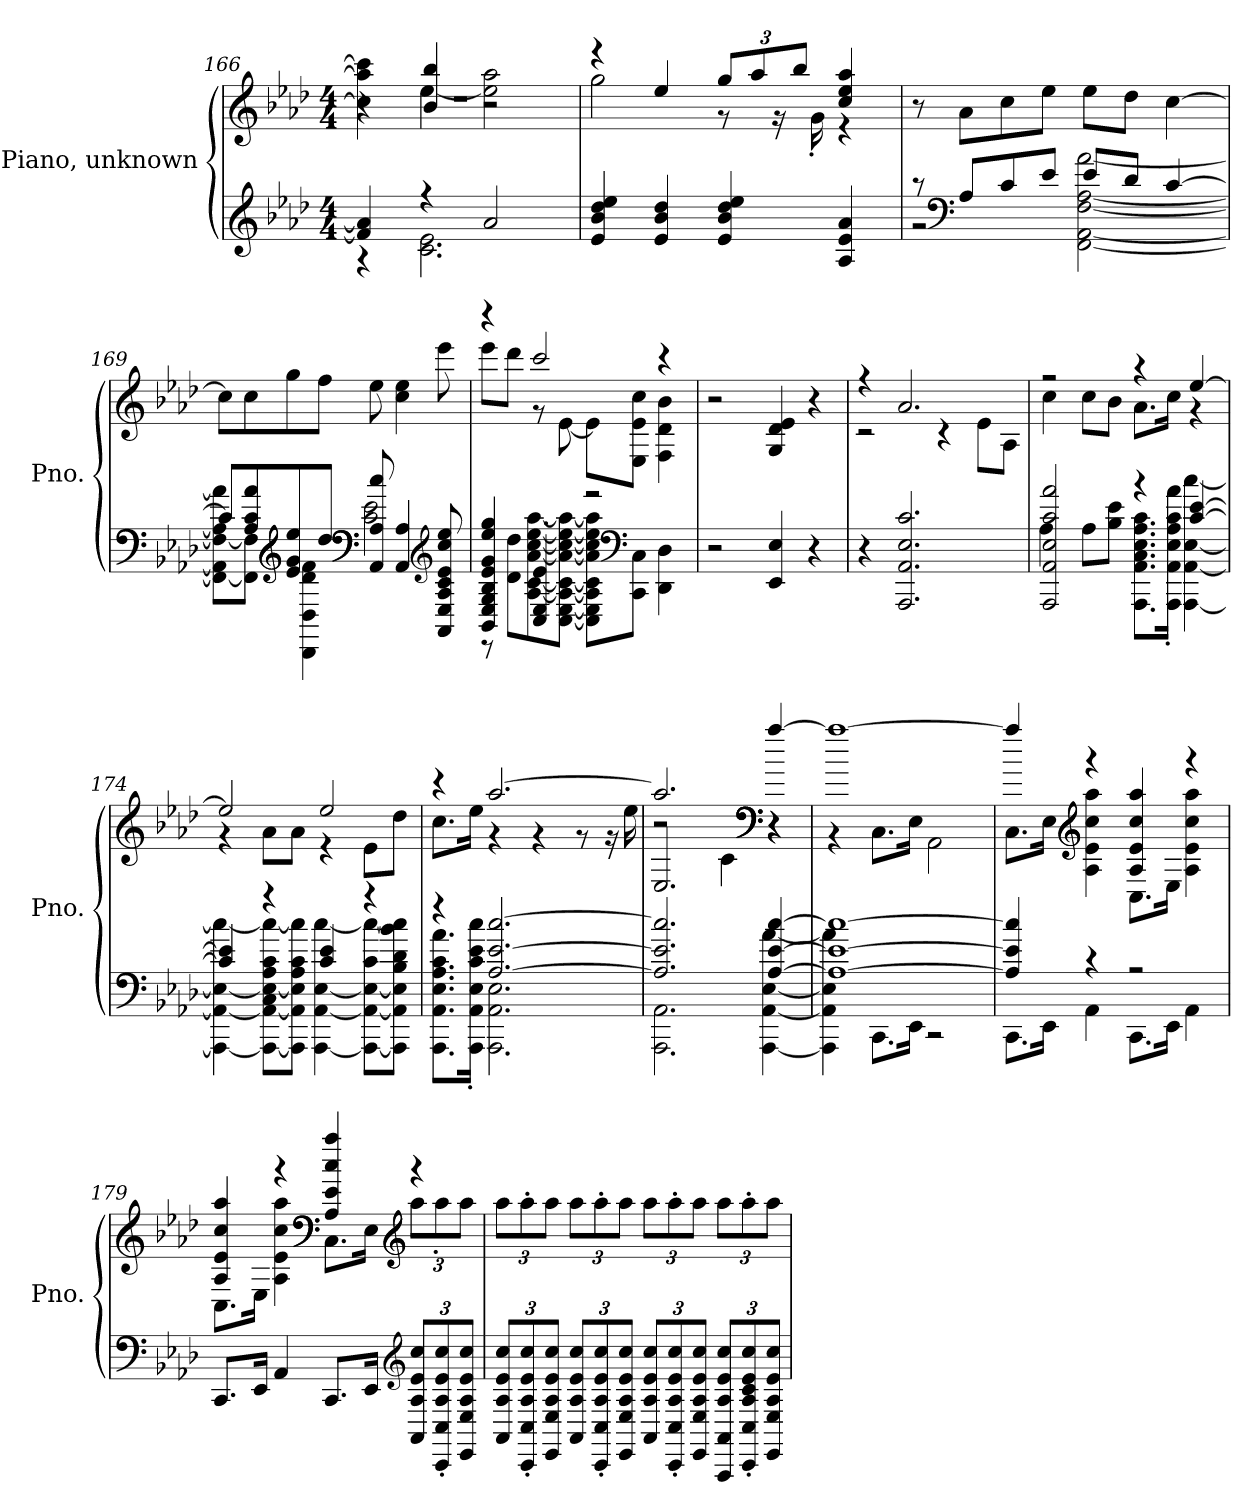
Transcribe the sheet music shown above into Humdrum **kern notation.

**kern	**kern
*part1	*part1
*staff2	*staff1
*I"Piano, unknown	*
*I'Pno.	*
*clefG2	*clefG2
*k[b-e-a-d-]	*k[b-e-a-d-]
*M4/4	*M4/4
=166	=166
*^	*^
*	*	*	*^
4f/] 4a-/]	4r	1r	4cc\] 4aa-\] 4ccc\]	4r
4r	2.c\ 2.e-\	.	[4ee-\	4b-/ 4bb-/
2a-/	.	.	2ee-\] 2aa-\	2r
*v	*v	*	*	*
*	*	*v	*v
=167	=167	=167
4e-/ 4b-/ 4dd-/ 4ee-/	4r	2gg\
4e-/ 4b-/ 4dd-/	4ee-/	.
*	*Xbrackettup	*
4e-/ 4b-/ 4dd-/ 4ee-/	12gg/L	8r
.	12aa-/	.
.	.	16r
.	12bb-/J	.
.	.	16g'\
4A-/ 4e-/ 4a-/	4cc/ 4ee-/ 4aa-/	4r
*	*v	*v
=168	=168
*^	*
8r	2r	8r
*clefF4	*	*
8A-/L	.	8a-\L
8c/	.	8cc\
8e-/J	.	8ee-\J
8e-/L	[2FF\ [2AA-\ [2F\ [2A-\ [2a-\	8ee-\L
8d-/J	.	8dd-\J
[4c/	.	[4cc\
!!LO:LB:g=z
=169	=169	=169
8c/L]	8FF\_ 8AA-\] 8F\_ 8A-\] 8a-\]L	8cc\L]
8A-/ 8c/ 8a-/	8FF\] 8F\]J	8cc\
*clefG2	*	*
8e-/ 8g/ 8ee-/	4DD-\ 4D-\ 4d-\ 4f\	8gg\
8dd-/J	.	8ff\J
*clefF4	*	*
8AA-/ 8A-/ 8cc/	2c\ 2e-\	8ee-\
4AA-/ 4A-/	.	4cc\ 4ee-\
*clefG2	*	*
8AA-/ 8E-/ 8A-/ 8c/ 8e-/ 8cc/ 8ee-/	.	8eee-\
=170	=170	=170
*	*	*^
4BB-/ 4E-/ 4G/ 4B-/ 4e-/ 4g/ 4ee-/ 4gg/	8r	4r	8eee-\L
.	8d-\ 8dd-\L	.	8ddd-\J
4C/' 4E-/' 4e-/'	[8A-\ [8c\ [8a-\ [8cc\ [8ee-\ [8aa-\	2ccc/	8r
.	[8C\ [8E-\ 8A-\_ 8c\_ 8a-\_ 8cc\_ 8ee-\_ 8aa-\_J	.	[8e-\
2r	8C\] 8E-\] 8A-\] 8c\] 8a-\] 8cc\] 8ee-\] 8aa-\]L	.	8e-\L]
*clefF4	*	*	*
.	8CC\ 8C\J	.	8E-\ 8e-\ 8cc\J
.	4DD-\ 4D-\	4r	4F\ 4d-\ 4b-\
*v	*v	*	*
*	*v	*v
=171	=171
2r	2r
4EE-/ 4E-/	4G/ 4d-/ 4e-/
4r	4r
=172	=172
*	*^
4r	4r	2r
2.AAA-/ 2.AA-/ 2.E-/ 2.c/	2.a-/	.
.	.	4r
.	.	8e-\L
.	.	8A-\J
!!LO:LB:g=z	!!
=173	=173	=173
*^	*	*
2AAA-/ 2AA-/ 2E-/ 2c/ 2a-/	4A-\	2r	4cc\
.	8A-\L	.	8cc\L
.	8B-\ 8e-\J	.	8b-\J
4r	8.AAA-\ 8.AA-\ 8.C\ 8.E-\ 8.A-\ 8.c\L	4r	8.a-\L
.	16AAA-\' 16AA-\' 16E-\' 16A-\' 16c\' 16a-\'Jk	.	16cc\Jk
[4c/ [4e-/	[4AAA-\ [4AA-\ [4E-\ [4cc\	[4ee-/	4r
=174	=174	=174	=174
4c/] 4e-/]	4AAA-\_ 4AA-\_ 4E-\_ 4cc\_	2ee-/]	4r
4r	8AAA-\_ 8AA-\_ 8C\ 8E-\_ 8A-\ 8c\ 8cc\_L	.	8a-\L
.	8AAA-\] 8AA-\] 8E-\] 8A-\ 8c\ 8cc\]J	.	8a-\J
4c/ 4e-/	[4AAA-\ [4AA-\ [4E-\ [4cc\	2ee-/	4r
4r	8AAA-\_ 8AA-\_ 8E-\_ 8c\ 8cc\_L	.	8e-\L
.	8AAA-\] 8AA-\] 8E-\] 8B-\ 8d-\ 8b-\ 8cc\]J	.	8dd-\J
=175	=175	=175	=175
4r	8.AAA-\ 8.AA-\ 8.E-\ 8.A-\ 8.c\ 8.a-\L	4r	8.cc\L
.	16AAA-\' 16AA-\' 16E-\' 16c\' 16e-\' 16cc\'Jk	.	16ee-\Jk
[2.A-/ [2.e-/ [2.cc/	2.AAA-\ 2.AA-\ 2.E-\	[2.aa-/	4r
.	.	.	4r
.	.	.	8r
.	.	.	16r
.	.	.	16ee-\
=176	=176	=176	=176
*	*	*	*^
2.A-/] 2.e-/] 2.cc/]	2.AAA-\ 2.AA-\	2.aa-/]	2r	2.E-/
.	.	.	4c\	.
*	*	*clefF4	*	*
[4A-/ [4e-/ [4cc/	[4AAA-\ [4AA-\ [4E-\ [4a-\	[4aa-/	4r	4r
*	*	*	*v	*v
=177	=177	=177	=177
1A-_ 1e-_ 1cc_	4AAA-\] 4AA-\] 4E-\] 4a-\]	1aa-_	4r
.	8.CC\L	.	8.C\L
.	16EE-\Jk	.	16E-\Jk
.	2r	.	2AA-\
!!LO:LB:g=z	!!
=178	=178	=178	=178
4A-/] 4e-/] 4cc/]	8.CC\L	4aa-/]	8.C\L
.	16EE-\Jk	.	16E-\Jk
*	*	*clefG2	*
4r	4AA-\	4r	4A-\ 4e-\ 4cc\ 4aa-\
2r	8.CC\L	4A-/ 4e-/ 4cc/ 4aa-/	8.C\L
.	16EE-\Jk	.	16E-\Jk
.	4AA-\	4r	4A-\ 4e-\ 4cc\ 4aa-\
*v	*v	*	*
=179	=179	=179
8.CC/L	4A-/ 4e-/ 4cc/ 4aa-/	8.C\L
16EE-/Jk	.	16E-\Jk
4AA-/	4r	4A-\ 4e-\ 4cc\ 4aa-\
*	*clefF4	*
8.CC/L	4A-/ 4e-/ 4cc/ 4aa-/	8.C\L
16EE-/Jk	.	16E-\Jk
*clefG2	*clefG2	*
*Xbrackettup	*	*
12AA-/ 12A-/ 12e-/ 12cc/L	4r	12aa-\L
12CC/' 12C/' 12A-/' 12e-/' 12cc/'	.	12aa-'\
12EE-/ 12E-/ 12A-/ 12e-/ 12cc/J	.	12aa-\J
*	*v	*v
=180	=180
12AA-/ 12A-/ 12e-/ 12cc/L	12aa-\L
12CC/' 12C/' 12A-/' 12e-/' 12cc/'	12aa-'\
12EE-/ 12E-/ 12A-/ 12e-/ 12cc/J	12aa-\J
12AA-/ 12A-/ 12e-/ 12cc/L	12aa-\L
12CC/' 12C/' 12A-/' 12e-/' 12cc/'	12aa-'\
12EE-/ 12E-/ 12A-/ 12e-/ 12cc/J	12aa-\J
12AA-/ 12A-/ 12e-/ 12cc/L	12aa-\L
12CC/' 12C/' 12A-/' 12e-/' 12cc/'	12aa-'\
12EE-/ 12E-/ 12A-/ 12e-/ 12cc/J	12aa-\J
12AAA-/ 12AA-/ 12A-/ 12e-/ 12cc/L	12aa-\L
12CC/' 12C/' 12A-/' 12c/' 12e-/' 12cc/'	12aa-'\
12EE-/ 12E-/ 12A-/ 12e-/ 12cc/J	12aa-\J
=	=
*-	*-
